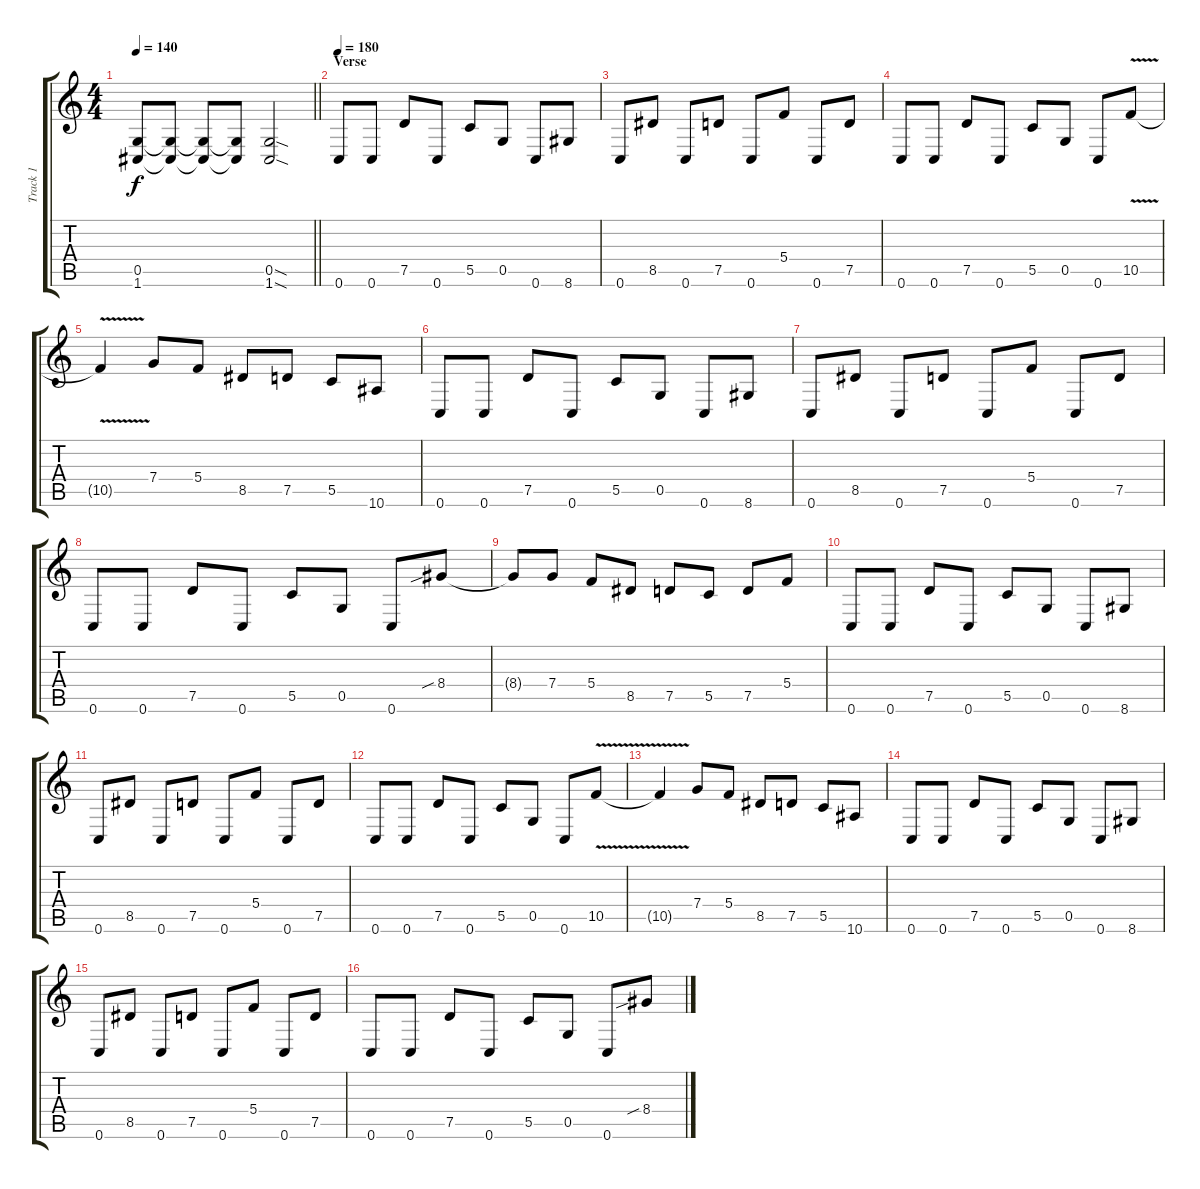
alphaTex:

\track ("Track 1" "Track 1") {instrument distortionguitar}
\staff {score tabs}
\tuning (D4 A3 F3 C3 G2 C2) {hide}
\ts (4 4)
\tempo 140
\clef g2
\barLineRight lightlight
\ks c
(0.5{t} 1.6{t}).8{dy f} (0.5{t} 1.6{t}).8 (0.5{t} 1.6{t}).8 (0.5{t} 1.6{t}).8 (0.5{sod} 1.6{sod}).2 |
\section ("" "Verse")
\tempo 180
0.6.8 0.6.8 7.5.8 0.6.8 5.5.8 0.5.8 0.6.8 8.6.8 |
0.6.8 8.5.8 0.6.8 7.5.8 0.6.8 5.4.8 0.6.8 7.5.8 |
0.6.8 0.6.8 7.5.8 0.6.8 5.5.8 0.5.8 0.6.8 10.5{v}.8 |
10.5{t}.4 7.4.8 5.4.8 8.5.8 7.5.8 5.5.8 10.6.8 |
0.6.8 0.6.8 7.5.8 0.6.8 5.5.8 0.5.8 0.6.8 8.6.8 |
0.6.8 8.5.8 0.6.8 7.5.8 0.6.8 5.4.8 0.6.8 7.5.8 |
0.6.8 0.6.8 7.5.8 0.6.8 5.5.8 0.5.8 0.6.8 8.4{sib}.8 |
8.4{t}.8 7.4.8 5.4.8 8.5.8 7.5.8 5.5.8 7.5.8 5.4.8 |
0.6.8 0.6.8 7.5.8 0.6.8 5.5.8 0.5.8 0.6.8 8.6.8 |
0.6.8 8.5.8 0.6.8 7.5.8 0.6.8 5.4.8 0.6.8 7.5.8 |
0.6.8 0.6.8 7.5.8 0.6.8 5.5.8 0.5.8 0.6.8 10.5{v}.8 |
10.5{t}.4 7.4.8 5.4.8 8.5.8 7.5.8 5.5.8 10.6.8 |
0.6.8 0.6.8 7.5.8 0.6.8 5.5.8 0.5.8 0.6.8 8.6.8 |
0.6.8 8.5.8 0.6.8 7.5.8 0.6.8 5.4.8 0.6.8 7.5.8 |
0.6.8 0.6.8 7.5.8 0.6.8 5.5.8 0.5.8 0.6.8 8.4{sib}.8
